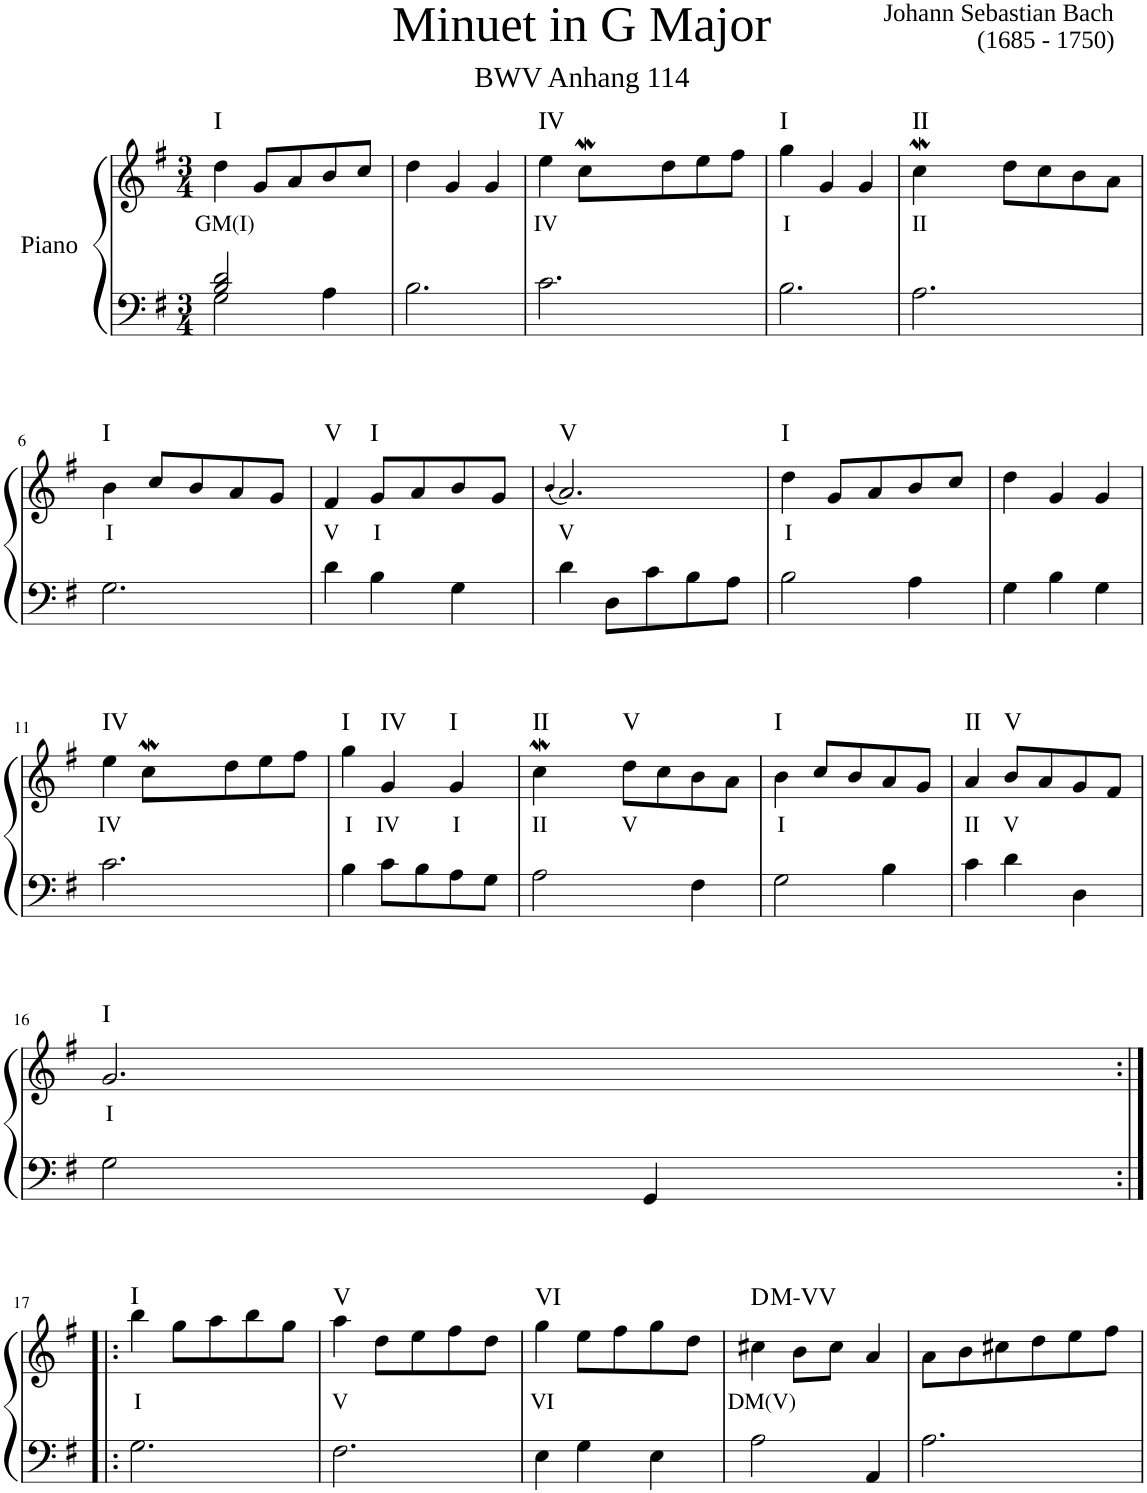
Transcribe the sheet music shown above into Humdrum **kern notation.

**kern	**kern	**text	**harte
*part1	*part1	*part1	*part1
*staff2	*staff1	*staff1	*
*I"Piano	*	*	*
*I'Pno	*	*	*
*clefF4	*clefG2	*	*
*k[f#]	*k[f#]	*	*
*M3/4	*M3/4	*	*
=1	=1	=1	=1
*^	*	*	*
!	!	!	!LO:LY:b	!LO:H:kt=I
2B/ 2d/	2G\	4dd\	GM(I)	N
.	.	8g/L	.	.
.	.	8a/	.	.
4A\	4ryy	8b/	.	.
.	.	8cc/J	.	.
*v	*v	*	*	*
=2	=2	=2	=2
2.B\	4dd\	.	.
.	4g'/	.	.
.	4g'/	.	.
=3	=3	=3	=3
!	!	!LO:LY:b	!LO:H:kt=IV
*	*^	*	*
2.c\	4ee\	4ryy	IV	N
.	8ccw\L	32cc!	.	.
.	.	32b!	.	.
.	.	16cc!	.	.
.	8dd\	4.ryy	.	.
.	8ee\	.	.	.
.	8ff#\J	.	.	.
*	*v	*v	*	*
=4	=4	=4	=4
!	!	!LO:LY:b	!LO:H:kt=I
2.B\	4gg\	I	N
.	4g'/	.	.
.	4g'/	.	.
=5	=5	=5	=5
!	!	!LO:LY:b	!LO:H:kt=II
*	*^	*	*
2.A\	4ccw\	32cc!	II	N
.	.	32b!	.	.
.	.	8.cc!	.	.
.	8dd\L	2ryy	.	.
.	8cc\	.	.	.
.	8b\	.	.	.
.	8a\J	.	.	.
*	*v	*v	*	*
!!LO:LB:g=z
=6	=6	=6	=6
!	!	!LO:LY:b	!LO:H:kt=I
2.G\	4b\	I	N
.	8cc/L	.	.
.	8b/	.	.
.	8a/	.	.
.	8g/J	.	.
=7	=7	=7	=7
!	!	!LO:LY:b	!LO:H:kt=V
4d\	4f#/	V	N
!	!	!LO:LY:b	!LO:H:kt=I
4B\	8g/L	I	N
.	8a/	.	.
4G\	8b/	.	.
.	8g/J	.	.
=8	=8	=8	=8
.	(4qb/	.	.
!	!	!LO:LY:b	!LO:H:kt=V
4d\	2.a/)	V	N
8D\L	.	.	.
8c\	.	.	.
8B\	.	.	.
8A\J	.	.	.
=9	=9	=9	=9
!	!	!LO:LY:b	!LO:H:kt=I
2B\	4dd\	I	N
.	8g/L	.	.
.	8a/	.	.
4A\	8b/	.	.
.	8cc/J	.	.
=10	=10	=10	=10
4G\	4dd\	.	.
4B'\	4g'/	.	.
4G'\	4g'/	.	.
!!LO:LB:g=z
=11	=11	=11	=11
!	!	!LO:LY:b	!LO:H:kt=IV
*	*^	*	*
2.c\	4ee\	4ryy	IV	N
.	8ccw\L	32cc!	.	.
.	.	32b!	.	.
.	.	16cc!	.	.
.	8dd\	4.ryy	.	.
.	8ee\	.	.	.
.	8ff#\J	.	.	.
*	*v	*v	*	*
=12	=12	=12	=12
!	!	!LO:LY:b	!LO:H:kt=I
4B\	4gg\	I	N
!	!	!LO:LY:b	!LO:H:kt=IV
8c\L	4g'/	IV	N
8B\	.	.	.
!	!	!LO:LY:b	!LO:H:kt=I
8A\	4g'/	I	N
8G\J	.	.	.
=13	=13	=13	=13
!	!	!LO:LY:b	!LO:H:kt=II
*	*^	*	*
2A\	4ccw\	32cc!	II	N
.	.	32b!	.	.
.	.	8.cc!	.	.
!	!	!	!LO:LY:b	!LO:H:kt=V
.	8dd\L	2ryy	V	N
.	8cc\	.	.	.
4F#\	8b\	.	.	.
.	8a\J	.	.	.
*	*v	*v	*	*
=14	=14	=14	=14
!	!	!LO:LY:b	!LO:H:kt=I
2G\	4b\	I	N
.	8cc/L	.	.
.	8b/	.	.
4B\	8a/	.	.
.	8g/J	.	.
=15	=15	=15	=15
!	!	!LO:LY:b	!LO:H:kt=II
4c\	4a/	II	N
!	!	!LO:LY:b	!LO:H:kt=V
4d\	8b/L	V	N
.	8a/	.	.
4D\	8g/	.	.
.	8f#/J	.	.
!!LO:LB:g=z
=16	=16	=16	=16
!	!	!LO:LY:b	!LO:H:kt=I
2G\	2.g/	I	N
4GG/	.	.	.
!!LO:LB:g=z
=17:|!|:	=17:|!|:	=17:|!|:	=17:|!|:
!	!	!LO:LY:b	!LO:H:kt=I
2.G\	4bb\	I	N
.	8gg\L	.	.
.	8aa\	.	.
.	8bb\	.	.
.	8gg\J	.	.
=18	=18	=18	=18
!	!	!LO:LY:b	!LO:H:kt=V
2.F#\	4aa\	V	N
.	8dd\L	.	.
.	8ee\	.	.
.	8ff#\	.	.
.	8dd\J	.	.
=19	=19	=19	=19
!	!	!LO:LY:b	!LO:H:kt=VI
4E\	4gg\	VI	N
4G\	8ee\L	.	.
.	8ff#\	.	.
4E\	8gg\	.	.
.	8dd\J	.	.
=20	=20	=20	=20
!	!	!LO:LY:b	!LO:H:kt=M
2A\	4cc#X\	DM(V)	D:maj
.	8b\L	.	.
.	8cc#\J	.	.
4AA/	4a/	.	.
=21	=21	=21	=21
2.A\	8a\L	.	.
.	8b\	.	.
.	8cc#X\	.	.
.	8dd\	.	.
.	8ee\	.	.
.	8ff#\J	.	.
=	=	=	=
*-	*-	*-	*-
